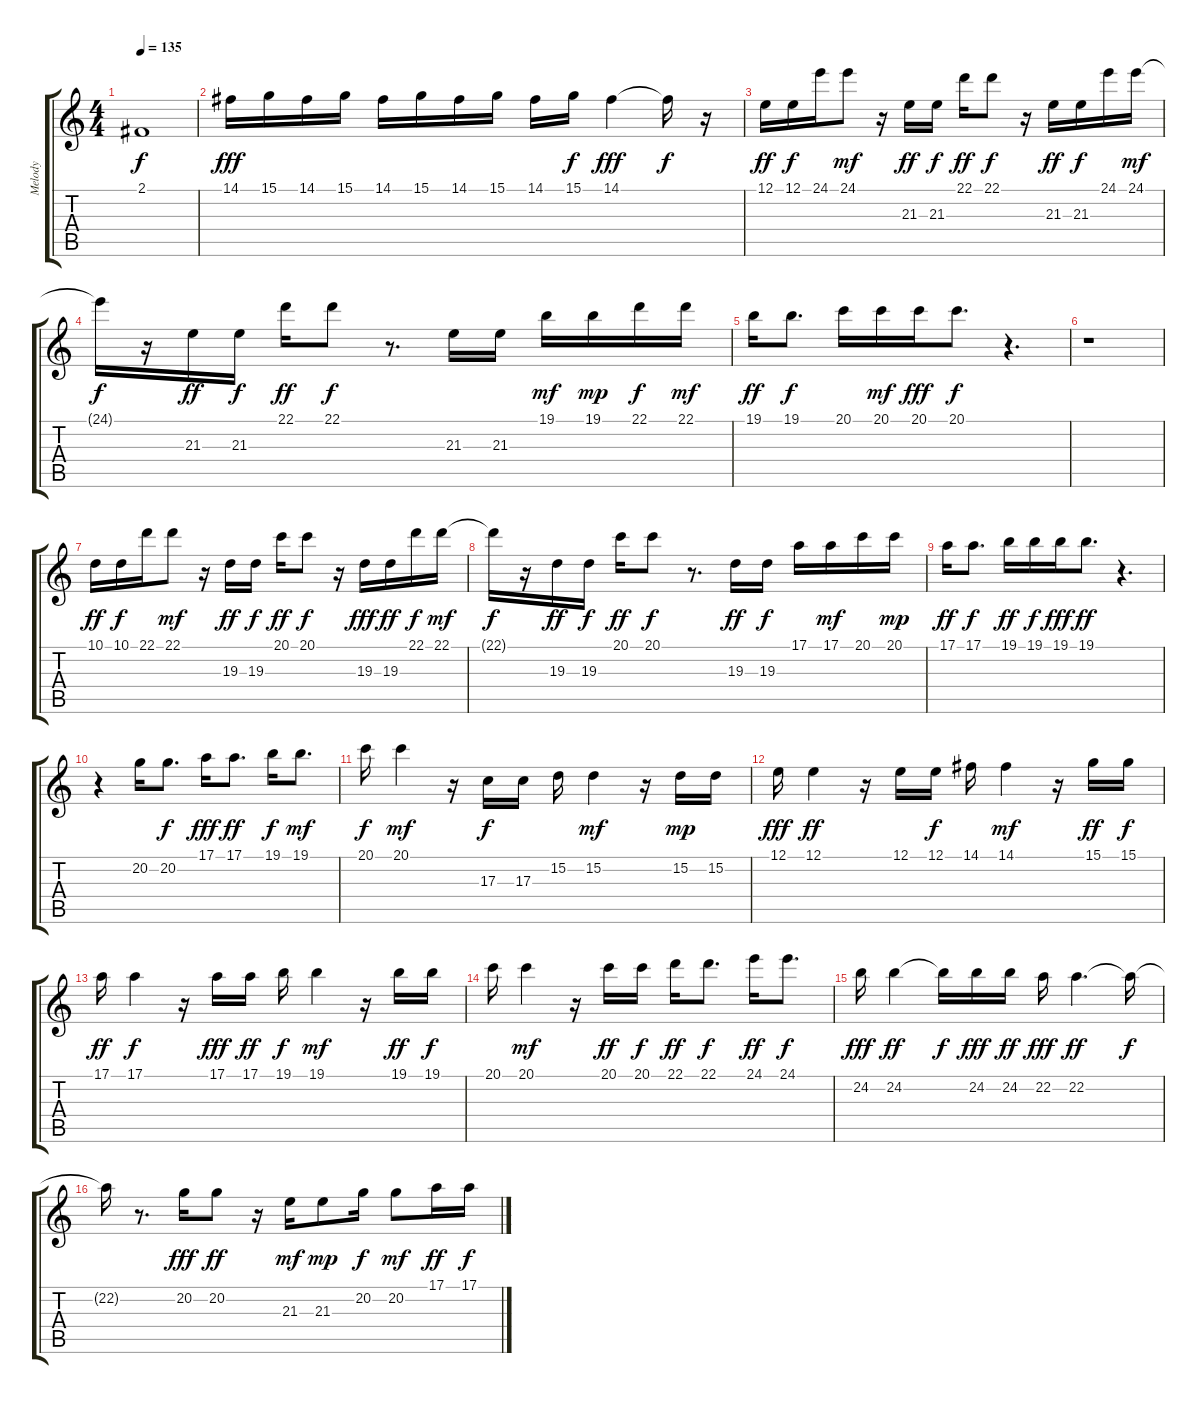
\track ("Melody" "Melody") {instrument brasssection}
\staff {score tabs}
\tuning (E4 B3 G3 D3 A2 E2) {hide}
\ts (4 4)
\tempo 135
\clef g2
\ks c
2.1{t}.1{dy f} |
14.1.16{dy fff} 15.1.16 14.1.16 15.1.16 14.1.16 15.1.16 14.1.16 15.1.16 14.1.16 15.1.16{dy f} 14.1.4{dy fff} 14.1{t}.16{dy f} r.16 |
12.1.16{dy ff} 12.1.16{dy f} 24.1.16 24.1.8{dy mf} r.16 21.3.16{dy ff} 21.3.16{dy f} 22.1.16{dy ff} 22.1.8{dy f} r.16 21.3.16{dy ff} 21.3.16{dy f} 24.1.16 24.1.16{dy mf} |
24.1{t}.16{dy f} r.16 21.3.16{dy ff} 21.3.16{dy f} 22.1.16{dy ff} 22.1.8{dy f} r.8{d} 21.3.16 21.3.16 19.1.16{dy mf} 19.1.16{dy mp} 22.1.16{dy f} 22.1.16{dy mf} |
19.1.16{dy ff} 19.1.8{d dy f} 20.1.16 20.1.16{dy mf} 20.1.16{dy fff} 20.1.8{d dy f} r.4{d} |
r.1 |
10.1.16{dy ff} 10.1.16{dy f} 22.1.16 22.1.8{dy mf} r.16 19.3.16{dy ff} 19.3.16{dy f} 20.1.16{dy ff} 20.1.8{dy f} r.16 19.3.16{dy fff} 19.3.16{dy ff} 22.1.16{dy f} 22.1.16{dy mf} |
22.1{t}.16{dy f} r.16 19.3.16{dy ff} 19.3.16{dy f} 20.1.16{dy ff} 20.1.8{dy f} r.8{d} 19.3.16{dy ff} 19.3.16{dy f} 17.1.16 17.1.16{dy mf} 20.1.16 20.1.16{dy mp} |
17.1.16{dy ff} 17.1.8{d dy f} 19.1.16{dy ff} 19.1.16{dy f} 19.1.16{dy fff} 19.1.8{d dy ff} r.4{d} |
r.4 20.2.16 20.2.8{d dy f} 17.1.16{dy fff} 17.1.8{d dy ff} 19.1.16{dy f} 19.1.8{d dy mf} |
20.1.16{dy f} 20.1.4{dy mf} r.16 17.3.16{dy f} 17.3.16 15.2.16 15.2.4{dy mf} r.16 15.2.16{dy mp} 15.2.16 |
12.1.16{dy fff} 12.1.4{dy ff} r.16 12.1.16 12.1.16{dy f} 14.1.16 14.1.4{dy mf} r.16 15.1.16{dy ff} 15.1.16{dy f} |
17.1.16{dy ff} 17.1.4{dy f} r.16 17.1.16{dy fff} 17.1.16{dy ff} 19.1.16{dy f} 19.1.4{dy mf} r.16 19.1.16{dy ff} 19.1.16{dy f} |
20.1.16 20.1.4{dy mf} r.16 20.1.16{dy ff} 20.1.16{dy f} 22.1.16{dy ff} 22.1.8{d dy f} 24.1.16{dy ff} 24.1.8{d dy f} |
24.2.16{dy fff} 24.2.4{dy ff} 24.2{t}.16{dy f} 24.2.16{dy fff} 24.2.16{dy ff} 22.2.16{dy fff} 22.2.4{d dy ff} 22.2{t}.16{dy f} |
22.2{t}.16 r.8{d} 20.2.16{dy fff} 20.2.8{dy ff} r.16 21.3.16{dy mf} 21.3.8{dy mp} 20.2.16{dy f} 20.2.8{dy mf} 17.1.16{dy ff} 17.1.16{dy f}
